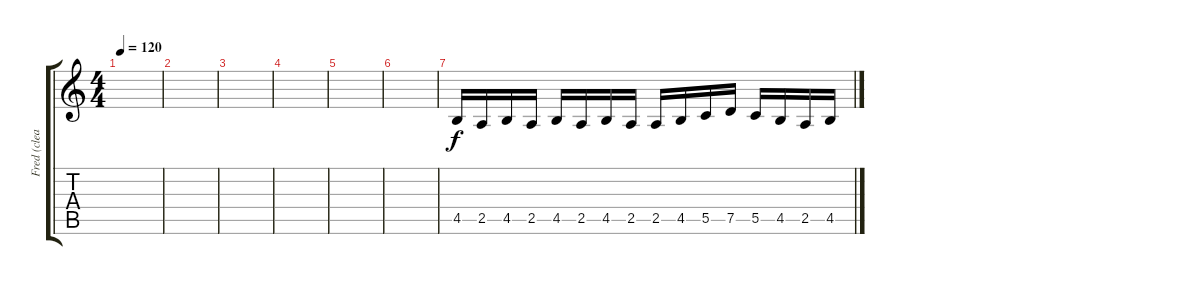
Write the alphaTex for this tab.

\track ("Fred (clean)" "Fred (clea") {instrument electricguitarclean}
\staff {score tabs}
\tuning (D4 A3 F3 C3 G2 D2) {hide}
\ts (4 4)
\tempo 120
\clef g2
\ks c
|
|
|
|
|
|
4.5.16{instrument lead1square} 2.5.16 4.5.16 2.5.16 4.5.16 2.5.16 4.5.16 2.5.16 2.5.16 4.5.16 5.5.16 7.5.16 5.5.16 4.5.16 2.5.16 4.5.16
